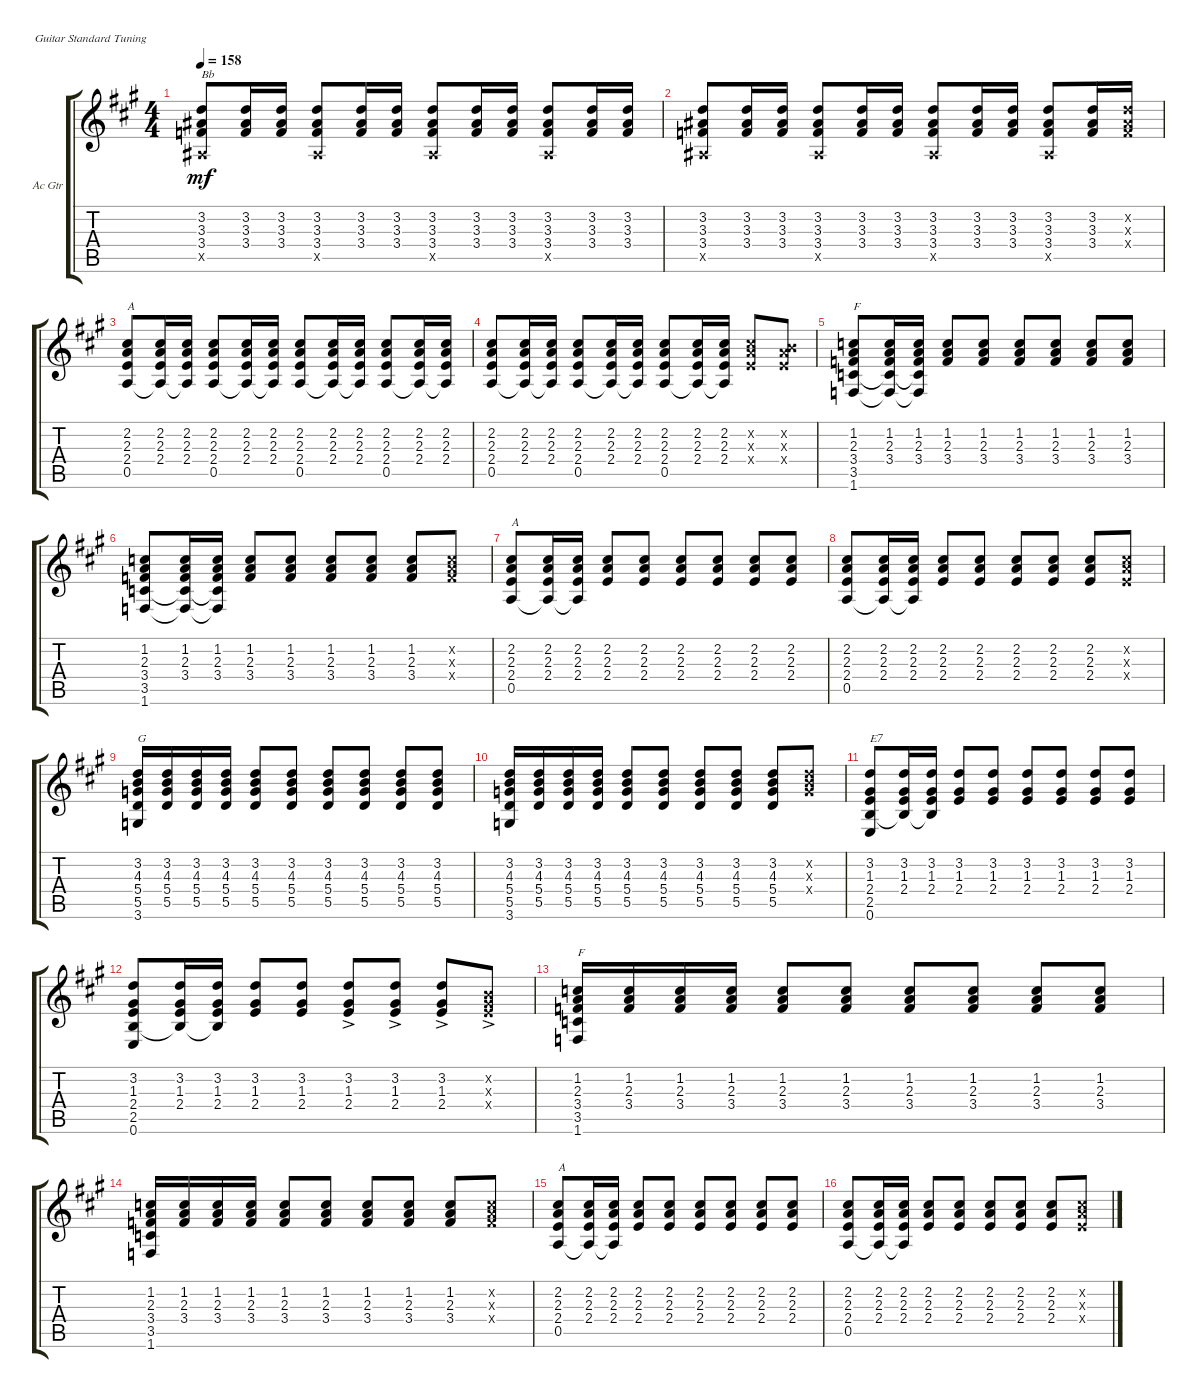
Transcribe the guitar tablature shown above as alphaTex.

\defaultSystemsLayout 4
\bracketExtendMode groupsimilarinstruments
\firstSystemTrackNameOrientation horizontal
\otherSystemsTrackNameOrientation horizontal
\track ("Acoustic Guitar" "Ac Gtr") {instrument acousticguitarsteel}
\staff {score tabs}
\tuning (E4 B3 G3 D3 A2 E2)
\ts (4 4)
\tempo 158
\clef g2
\scale
0.333333
\ks a
(1.5{x} 3.4 3.3 3.2).8{txt "Bb" dy mf} (3.2 3.4 3.3).16 (3.2 3.3 3.4).16 (1.5{x} 3.4 3.3 3.2).8 (3.2 3.4 3.3).16 (3.2 3.3 3.4).16 (1.5{x} 3.4 3.3 3.2).8 (3.2 3.4 3.3).16 (3.2 3.3 3.4).16 (1.5{x} 3.4 3.3 3.2).8 (3.2 3.4 3.3).16 (3.2 3.3 3.4).16 |
\scale
0.333333 (1.5{x} 3.4 3.3 3.2).8 (3.2 3.4 3.3).16 (3.2 3.3 3.4).16 (1.5{x} 3.4 3.3 3.2).8 (3.2 3.4 3.3).16 (3.2 3.3 3.4).16 (1.5{x} 3.4 3.3 3.2).8 (3.2 3.4 3.3).16 (3.2 3.3 3.4).16 (1.5{x} 3.4 3.3 3.2).8 (3.2 3.4 3.3).16 (3.2{x} 3.3{x} 3.4{x}).16 |
\scale
0.333333 (0.5 2.4 2.3 2.2).8{txt "A"} (2.2 2.3 2.4 0.5{t}).16 (2.2 2.3 2.4 0.5{t}).16 (0.5 2.4 2.3 2.2).8 (2.2 2.3 2.4 0.5{t}).16 (2.2 2.3 2.4 0.5{t}).16 (0.5 2.4 2.3 2.2).8 (2.2 2.3 2.4 0.5{t}).16 (2.2 2.3 2.4 0.5{t}).16 (0.5 2.4 2.3 2.2).8 (2.2 2.3 2.4 0.5{t}).16 (2.2 2.3 2.4 0.5{t}).16 |
\scale
0.333333 (0.5 2.4 2.3 2.2).8 (2.2 2.3 2.4 0.5{t}).16 (2.2 2.3 2.4 0.5{t}).16 (0.5 2.4 2.3 2.2).8 (2.2 2.3 2.4 0.5{t}).16 (2.2 2.3 2.4 0.5{t}).16 (0.5 2.4 2.3 2.2).8 (2.2 2.3 2.4 0.5{t}).16 (2.2 2.3 2.4 0.5{t}).16 (2.4{x} 2.3{x} 2.2{x}).8 (2.3{x} 2.4{x} 0.2{x}).8 |
\scale
0.333333 (1.6 3.5 3.4 2.3 1.2).8{txt "F"} (3.4 1.6{t} 3.5{t} 2.3 1.2).16 (3.4 1.6{t} 3.5{t} 2.3 1.2).16 (3.4 2.3 1.2).8 (3.4 2.3 1.2).8 (3.4 2.3 1.2).8 (3.4 2.3 1.2).8 (3.4 2.3 1.2).8 (3.4 2.3 1.2).8 |
\scale
0.333333 (1.6 3.5 3.4 2.3 1.2).8 (3.4 1.6{t} 3.5{t} 2.3 1.2).16 (3.4 1.6{t} 3.5{t} 2.3 1.2).16 (3.4 2.3 1.2).8 (3.4 2.3 1.2).8 (3.4 2.3 1.2).8 (3.4 2.3 1.2).8 (3.4 2.3 1.2).8 (3.4{x} 2.3{x} 1.2{x}).8 |
\scale
0.333333 (0.5 2.4 2.3 2.2).8{txt "A"} (2.4 2.3 2.2 0.5{t}).16 (2.4 2.3 2.2 0.5{t}).16 (2.4 2.3 2.2).8 (2.4 2.3 2.2).8 (2.4 2.3 2.2).8 (2.4 2.3 2.2).8 (2.4 2.3 2.2).8 (2.4 2.3 2.2).8 |
\scale
0.333333 (0.5 2.4 2.3 2.2).8 (2.4 2.3 2.2 0.5{t}).16 (2.4 2.3 2.2 0.5{t}).16 (2.4 2.3 2.2).8 (2.4 2.3 2.2).8 (2.4 2.3 2.2).8 (2.4 2.3 2.2).8 (2.4 2.3 2.2).8 (2.4{x} 2.3{x} 2.2{x}).8 |
\scale
0.333333 (3.6 5.5 5.4 4.3 3.2).16{txt "G"} (5.5 5.4 4.3 3.2).16 (5.5 5.4 4.3 3.2).16 (5.5 5.4 4.3 3.2).16 (5.5 5.4 4.3 3.2).8 (5.5 5.4 4.3 3.2).8 (5.5 5.4 4.3 3.2).8 (5.5 5.4 4.3 3.2).8 (5.5 5.4 4.3 3.2).8 (5.5 5.4 4.3 3.2).8 |
\scale
0.333333 (3.6 5.5 5.4 4.3 3.2).16 (5.5 5.4 4.3 3.2).16 (5.5 5.4 4.3 3.2).16 (5.5 5.4 4.3 3.2).16 (5.5 5.4 4.3 3.2).8 (5.5 5.4 4.3 3.2).8 (5.5 5.4 4.3 3.2).8 (5.5 5.4 4.3 3.2).8 (5.5 5.4 4.3 3.2).8 (5.4{x} 4.3{x} 3.2{x}).8 |
\scale
0.333333 (0.6 2.5 2.4 1.3 3.2).8{txt "E7"} (2.4 1.3 3.2 2.5{t}).16 (2.4 1.3 3.2 2.5{t}).16 (2.4 1.3 3.2).8 (2.4 1.3 3.2).8 (2.4 1.3 3.2).8 (2.4 1.3 3.2).8 (2.4 1.3 3.2).8 (2.4 1.3 3.2).8 |
\scale
0.333333 (0.6 2.5 2.4 1.3 3.2).8 (2.4 1.3 3.2 2.5{t}).16 (2.4 1.3 3.2 2.5{t}).16 (2.4 1.3 3.2).8 (2.4 1.3 3.2).8 (2.4{ac} 1.3 3.2).8 (2.4{ac} 1.3 3.2).8 (2.4{ac} 1.3 3.2).8 (2.4{ac x} 1.3{x} 0.2{x}).8 |
\scale
0.333333 (1.6 3.5 3.4 2.3 1.2).16{txt "F"} (3.4 2.3 1.2).16 (3.4 2.3 1.2).16 (3.4 2.3 1.2).16 (3.4 2.3 1.2).8 (3.4 2.3 1.2).8 (3.4 2.3 1.2).8 (3.4 2.3 1.2).8 (3.4 2.3 1.2).8 (3.4 2.3 1.2).8 |
\scale
0.333333 (1.6 3.5 3.4 2.3 1.2).16 (3.4 2.3 1.2).16 (3.4 2.3 1.2).16 (3.4 2.3 1.2).16 (3.4 2.3 1.2).8 (3.4 2.3 1.2).8 (3.4 2.3 1.2).8 (3.4 2.3 1.2).8 (3.4 2.3 1.2).8 (3.4{x} 2.3{x} 1.2{x}).8 |
\scale
0.333333 (0.5 2.4 2.3 2.2).8{txt "A"} (2.4 2.3 2.2 0.5{t}).16 (2.4 2.3 2.2 0.5{t}).16 (2.4 2.3 2.2).8 (2.4 2.3 2.2).8 (2.4 2.3 2.2).8 (2.4 2.3 2.2).8 (2.4 2.3 2.2).8 (2.4 2.3 2.2).8 |
\scale
0.333333 (0.5 2.4 2.3 2.2).8 (2.4 2.3 2.2 0.5{t}).16 (2.4 2.3 2.2 0.5{t}).16 (2.4 2.3 2.2).8 (2.4 2.3 2.2).8 (2.4 2.3 2.2).8 (2.4 2.3 2.2).8 (2.4 2.3 2.2).8 (2.4{x} 2.3{x} 2.2{x}).8
